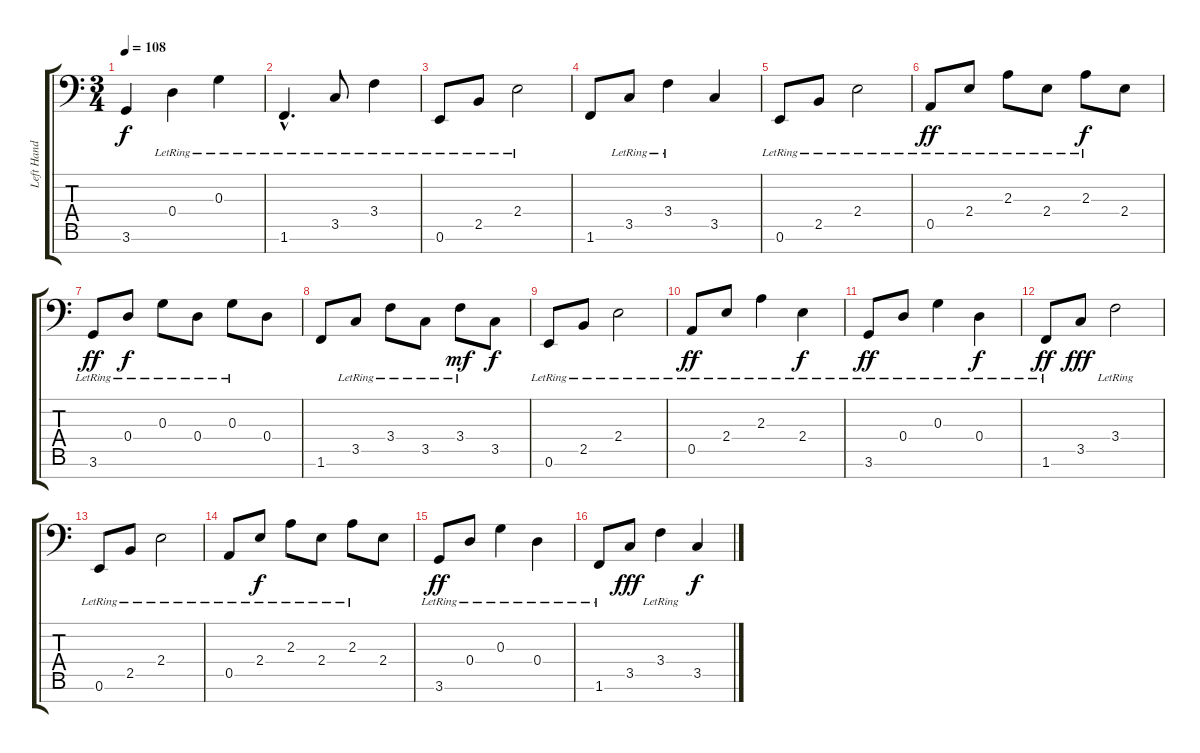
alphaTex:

\track ("Left Hand" "Left Hand") {instrument acousticgrandpiano}
\staff {score tabs}
\tuning (E4 B3 G3 D3 A2 E2 B0) {hide}
\ts (3 4)
\tempo 108
\clef f4
\ks c
3.6.4{dy f} 0.4{lr}.4 0.3{lr}.4 |
1.6{hac lr}.4{d} 3.5{lr}.8 3.4{lr}.4 |
0.6{lr}.8 2.5{lr}.8 2.4{lr}.2 |
1.6.8 3.5{lr}.8 3.4{lr}.4 3.5.4 |
0.6{lr}.8 2.5{lr}.8 2.4{lr}.2 |
\section ("" "")
0.5{lr}.8{dy ff} 2.4{lr}.8 2.3{lr}.8 2.4{lr}.8 2.3{lr}.8{dy f} 2.4.8 |
3.6{lr}.8{dy ff} 0.4{lr}.8{dy f} 0.3{lr}.8 0.4{lr}.8 0.3{lr}.8 0.4.8 |
1.6.8 3.5{lr}.8 3.4{lr}.8 3.5{lr}.8 3.4{lr}.8{dy mf} 3.5.8{dy f} |
0.6{lr}.8 2.5{lr}.8 2.4{lr}.2 |
0.5{lr}.8{dy ff} 2.4{lr}.8 2.3{lr}.4 2.4{lr}.4{dy f} |
3.6{lr}.8{dy ff} 0.4{lr}.8 0.3{lr}.4 0.4{lr}.4{dy f} |
1.6{lr}.8{dy ff} 3.5.8{dy fff} 3.4{lr}.2 |
0.6{lr}.8 2.5{lr}.8 2.4{lr}.2 |
0.5{lr}.8 2.4{lr}.8{dy f} 2.3{lr}.8 2.4{lr}.8 2.3{lr}.8 2.4.8 |
3.6{lr}.8{dy ff} 0.4{lr}.8 0.3{lr}.4 0.4{lr}.4 |
1.6{lr}.8 3.5.8{dy fff} 3.4{lr}.4 3.5.4{dy f}
